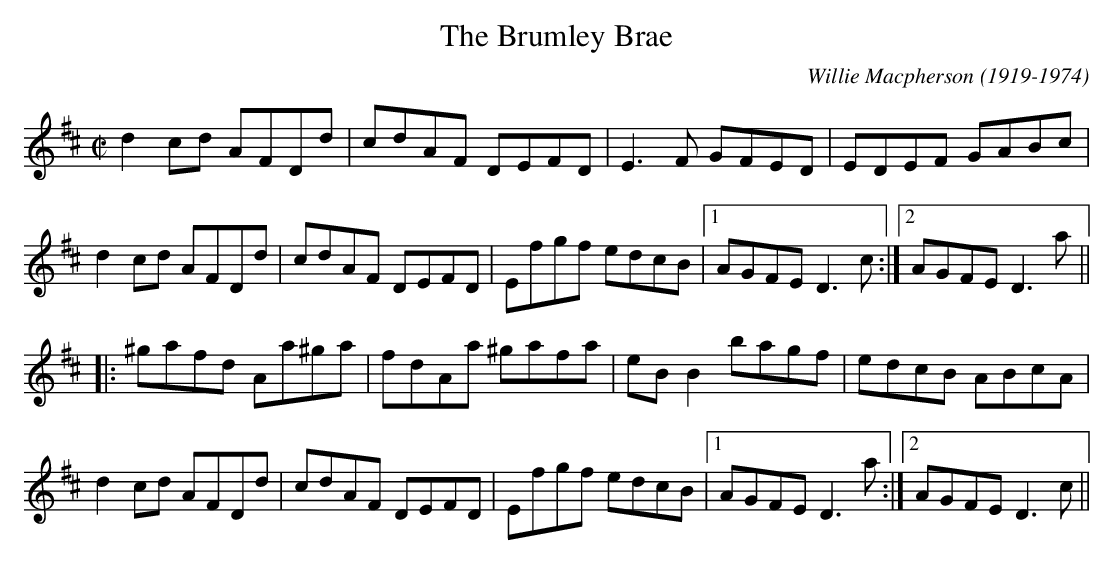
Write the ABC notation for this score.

X:1
T:Brumley Brae, The
C:Willie Macpherson (1919-1974)
M:C|
K:D
d2cd AFDd|cdAF DEFD|E3F GFED|EDEF GABc|
d2cd AFDd|cdAF DEFD|Efgf edcB|1 AGFE D3c:|2 AGFE D3a||
|:^gafd Aa^ga|fdAa ^gafa|eBB2 bagf|edcB ABcA|
d2cd AFDd|cdAF DEFD|Efgf edcB|1 AGFE D3a:|2 AGFE D3c||
